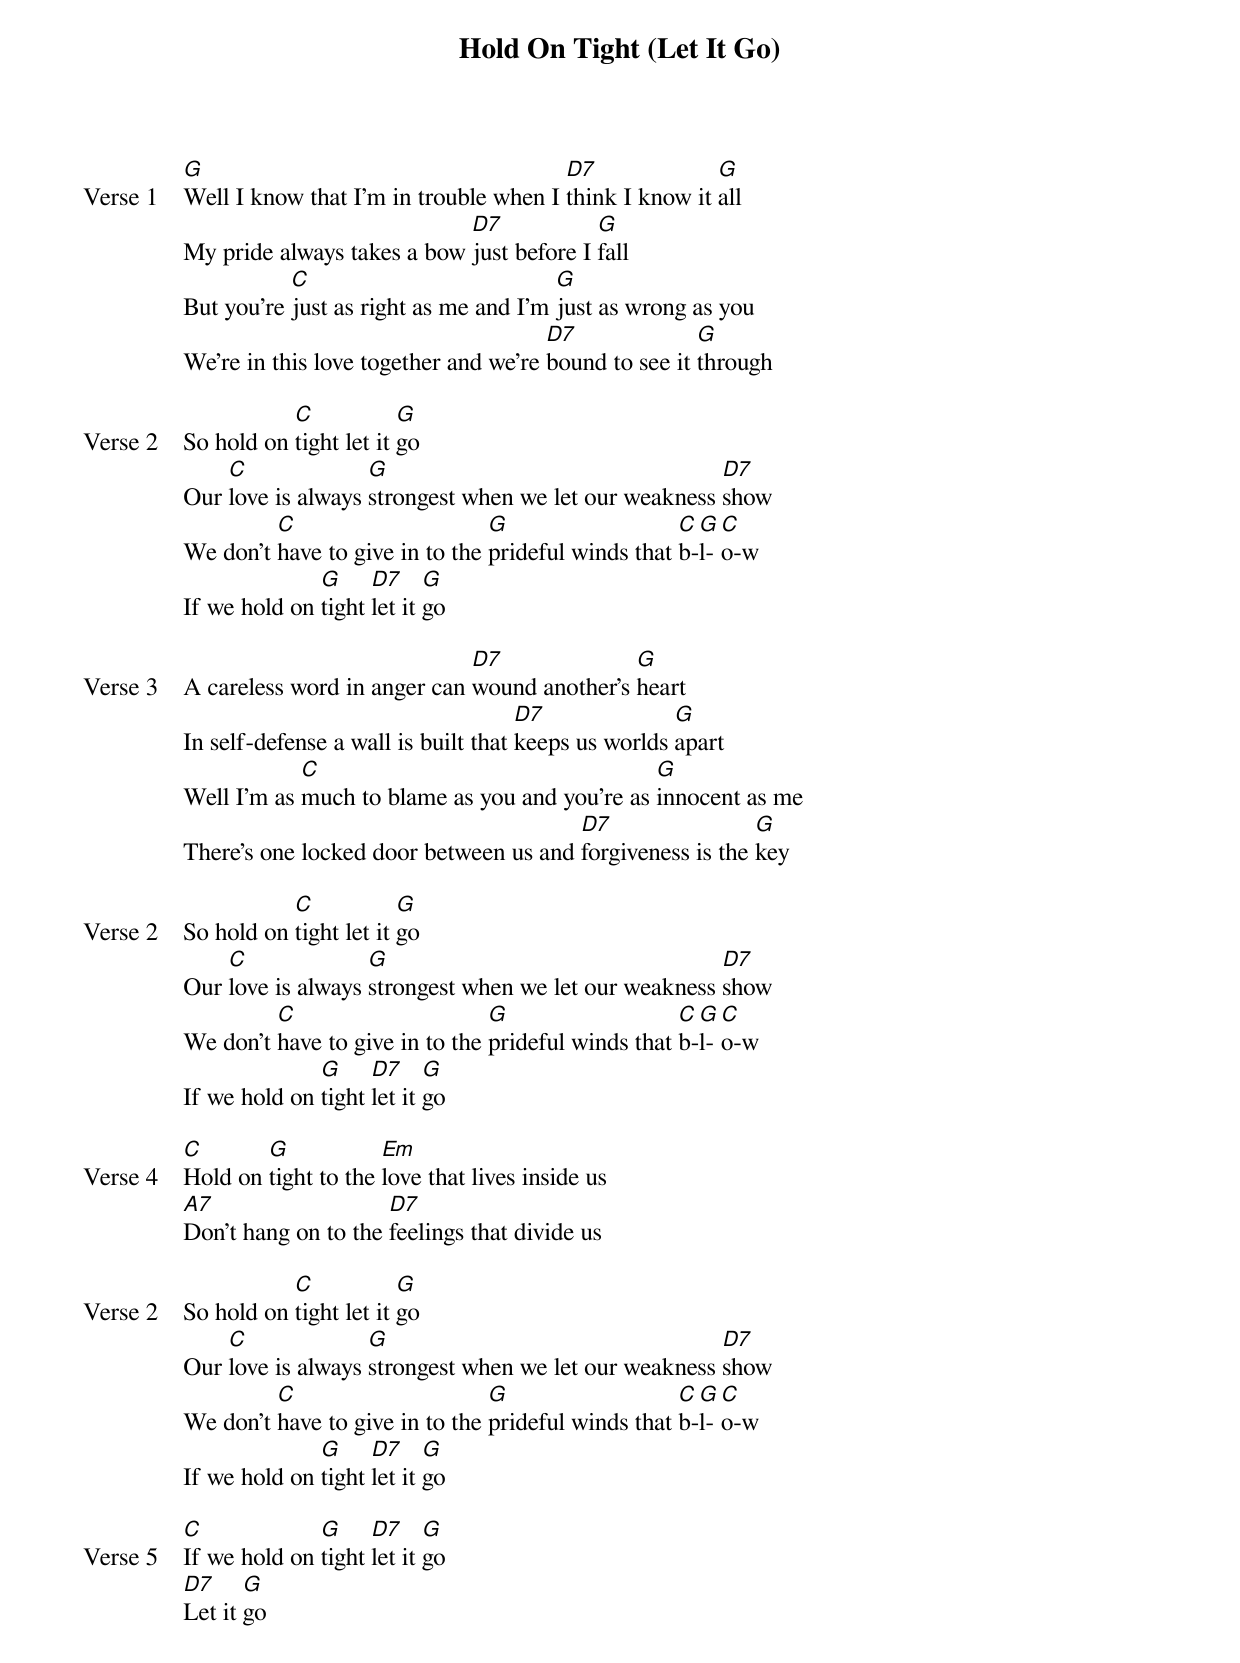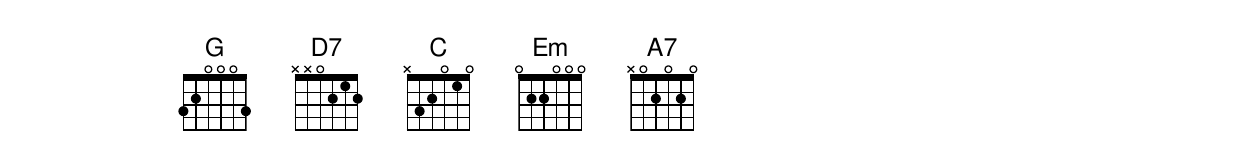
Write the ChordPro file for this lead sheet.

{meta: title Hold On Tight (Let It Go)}
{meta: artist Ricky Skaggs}
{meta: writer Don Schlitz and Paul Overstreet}

{start_of_verse: Verse 1}
[G]Well I know that I'm in trouble when I [D7]think I know it [G]all
My pride always takes a bow [D7]just before I [G]fall
But you're [C]just as right as me and I'm [G]just as wrong as you
We're in this love together and we're [D7]bound to see it [G]through
{end_of_verse}

{start_of_verse: Verse 2}
So hold on [C]tight let it [G]go
Our [C]love is always [G]strongest when we let our weakness [D7]show
We don't [C]have to give in to the [G]prideful winds that [C]b-[G]l-[C]o-w
If we hold on [G]tight [D7]let it [G]go
{end_of_verse}

{start_of_verse: Verse 3}
A careless word in anger can [D7]wound another's [G]heart
In self-defense a wall is built that [D7]keeps us worlds [G]apart
Well I'm as [C]much to blame as you and you're as [G]innocent as me
There's one locked door between us and [D7]forgiveness is the [G]key
{end_of_verse}

{start_of_verse: Verse 2}
So hold on [C]tight let it [G]go
Our [C]love is always [G]strongest when we let our weakness [D7]show
We don't [C]have to give in to the [G]prideful winds that [C]b-[G]l-[C]o-w
If we hold on [G]tight [D7]let it [G]go
{end_of_verse}

{start_of_verse: Verse 4}
[C]Hold on [G]tight to the [Em]love that lives inside us
[A7]Don't hang on to the [D7]feelings that divide us
{end_of_verse}

{start_of_verse: Verse 2}
So hold on [C]tight let it [G]go
Our [C]love is always [G]strongest when we let our weakness [D7]show
We don't [C]have to give in to the [G]prideful winds that [C]b-[G]l-[C]o-w
If we hold on [G]tight [D7]let it [G]go
{end_of_verse}

{start_of_verse: Verse 5}
[C]If we hold on [G]tight [D7]let it [G]go
[D7]Let it [G]go
{end_of_verse}
